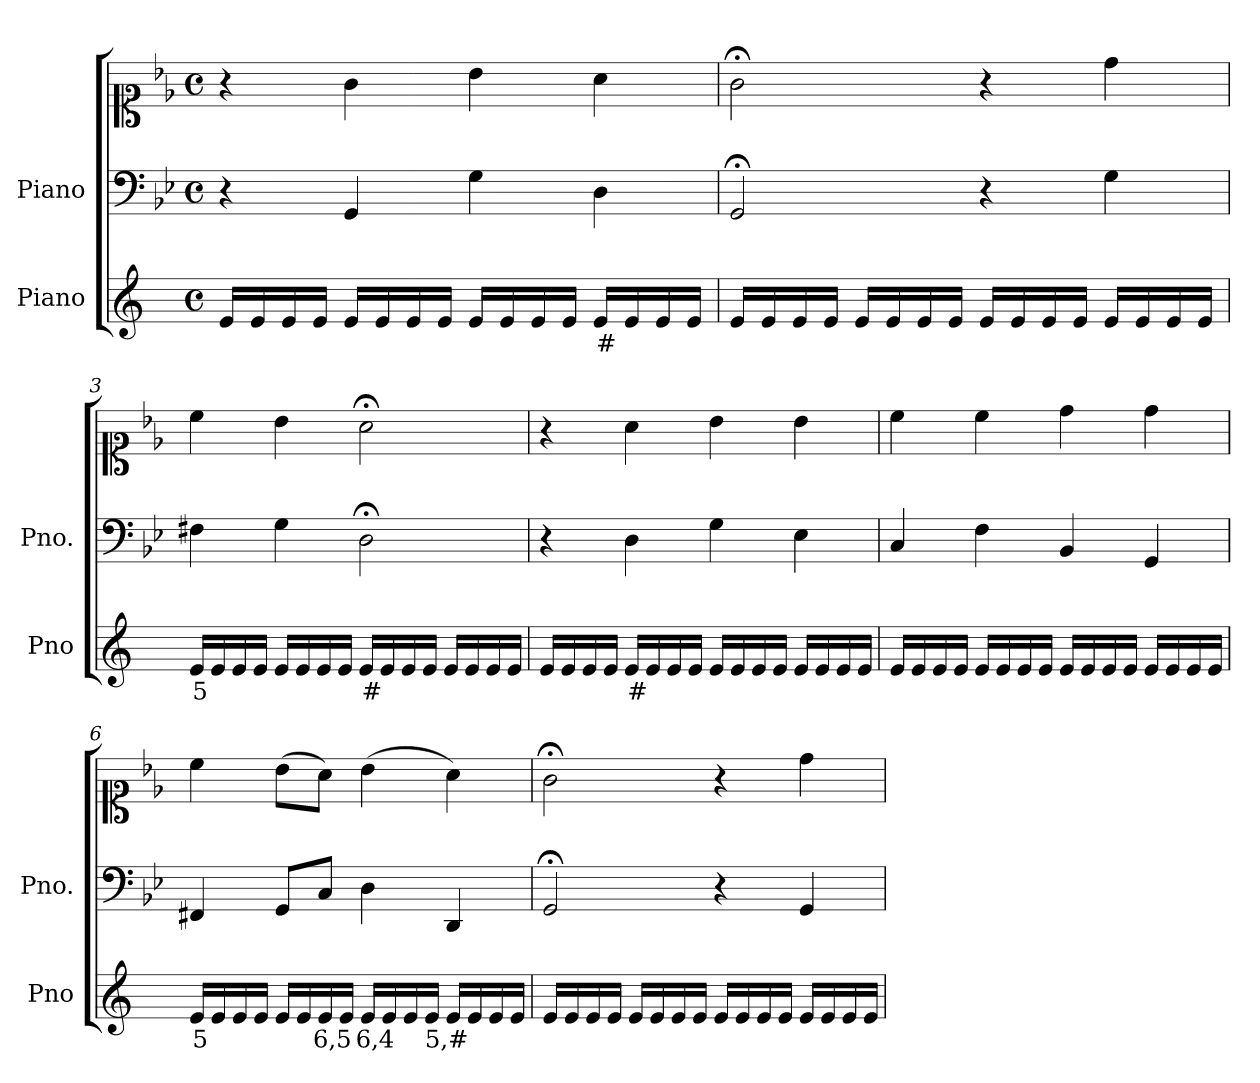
**kern	**text	**kern	**kern
*part2	*part2	*part1	*part1
*staff3	*staff3	*staff2	*staff1
*I"Piano	*	*I"Piano	*
*I'Pno	*	*I'Pno.	*
*clefG2	*	*clefF4	*clefC1
*k[]	*	*k[b-e-]	*k[b-e-]
*M4/4	*	*M4/4	*M4/4
*met(c)	*	*met(c)	*met(c)
=1	=1	=1	=1
16e/LL	.	4r	4r
16e/	.	.	.
16e/	.	.	.
16e/JJ	.	.	.
16e/LL	.	4GG/	4g\
16e/	.	.	.
16e/	.	.	.
16e/JJ	.	.	.
16e/LL	.	4G\	4b-\
16e/	.	.	.
16e/	.	.	.
16e/JJ	.	.	.
!	!LO:LY:b	!	!
16e/LL	#	4D\	4a\
16e/	.	.	.
16e/	.	.	.
16e/JJ	.	.	.
=2	=2	=2	=2
16e/LL	.	2GG;</	2g;<\
16e/	.	.	.
16e/	.	.	.
16e/JJ	.	.	.
16e/LL	.	.	.
16e/	.	.	.
16e/	.	.	.
16e/JJ	.	.	.
16e/LL	.	4r	4r
16e/	.	.	.
16e/	.	.	.
16e/JJ	.	.	.
16e/LL	.	4G\	4dd\
16e/	.	.	.
16e/	.	.	.
16e/JJ	.	.	.
=3	=3	=3	=3
!	!LO:LY:b	!	!
16e/LL	5	4F#X\	4cc\
16e/	.	.	.
16e/	.	.	.
16e/JJ	.	.	.
16e/LL	.	4G\	4b-\
16e/	.	.	.
16e/	.	.	.
16e/JJ	.	.	.
!	!LO:LY:b	!	!
16e/LL	#	2D;<\	2a;<\
16e/	.	.	.
16e/	.	.	.
16e/JJ	.	.	.
16e/LL	.	.	.
16e/	.	.	.
16e/	.	.	.
16e/JJ	.	.	.
=4	=4	=4	=4
16e/LL	.	4r	4r
16e/	.	.	.
16e/	.	.	.
16e/JJ	.	.	.
!	!LO:LY:b	!	!
16e/LL	#	4D\	4a\
16e/	.	.	.
16e/	.	.	.
16e/JJ	.	.	.
16e/LL	.	4G\	4b-\
16e/	.	.	.
16e/	.	.	.
16e/JJ	.	.	.
16e/LL	.	4E-\	4b-\
16e/	.	.	.
16e/	.	.	.
16e/JJ	.	.	.
=5	=5	=5	=5
16e/LL	.	4C/	4cc\
16e/	.	.	.
16e/	.	.	.
16e/JJ	.	.	.
16e/LL	.	4F\	4cc\
16e/	.	.	.
16e/	.	.	.
16e/JJ	.	.	.
16e/LL	.	4BB-/	4dd\
16e/	.	.	.
16e/	.	.	.
16e/JJ	.	.	.
16e/LL	.	4GG/	4dd\
16e/	.	.	.
16e/	.	.	.
16e/JJ	.	.	.
=6	=6	=6	=6
!	!LO:LY:b	!	!
16e/LL	5	4FF#X/	4cc\
16e/	.	.	.
16e/	.	.	.
16e/JJ	.	.	.
16e/LL	.	8GG/L	(>8b-\L
16e/	.	.	.
!	!LO:LY:b	!	!
16e/	6,5	8C/J	8a\J)
16e/JJ	.	.	.
!	!LO:LY:b	!	!
16e/LL	6,4	4D\	(>4b-\
16e/	.	.	.
16e/	.	.	.
16e/JJ	.	.	.
!	!LO:LY:b	!	!
16e/LL	5,#	4DD/	4a\)
16e/	.	.	.
16e/	.	.	.
16e/JJ	.	.	.
=7	=7	=7	=7
16e/LL	.	2GG;</	2g;<\
16e/	.	.	.
16e/	.	.	.
16e/JJ	.	.	.
16e/LL	.	.	.
16e/	.	.	.
16e/	.	.	.
16e/JJ	.	.	.
16e/LL	.	4r	4r
16e/	.	.	.
16e/	.	.	.
16e/JJ	.	.	.
16e/LL	.	4GG/	4dd\
16e/	.	.	.
16e/	.	.	.
16e/JJ	.	.	.
=	=	=	=
*-	*-	*-	*-
